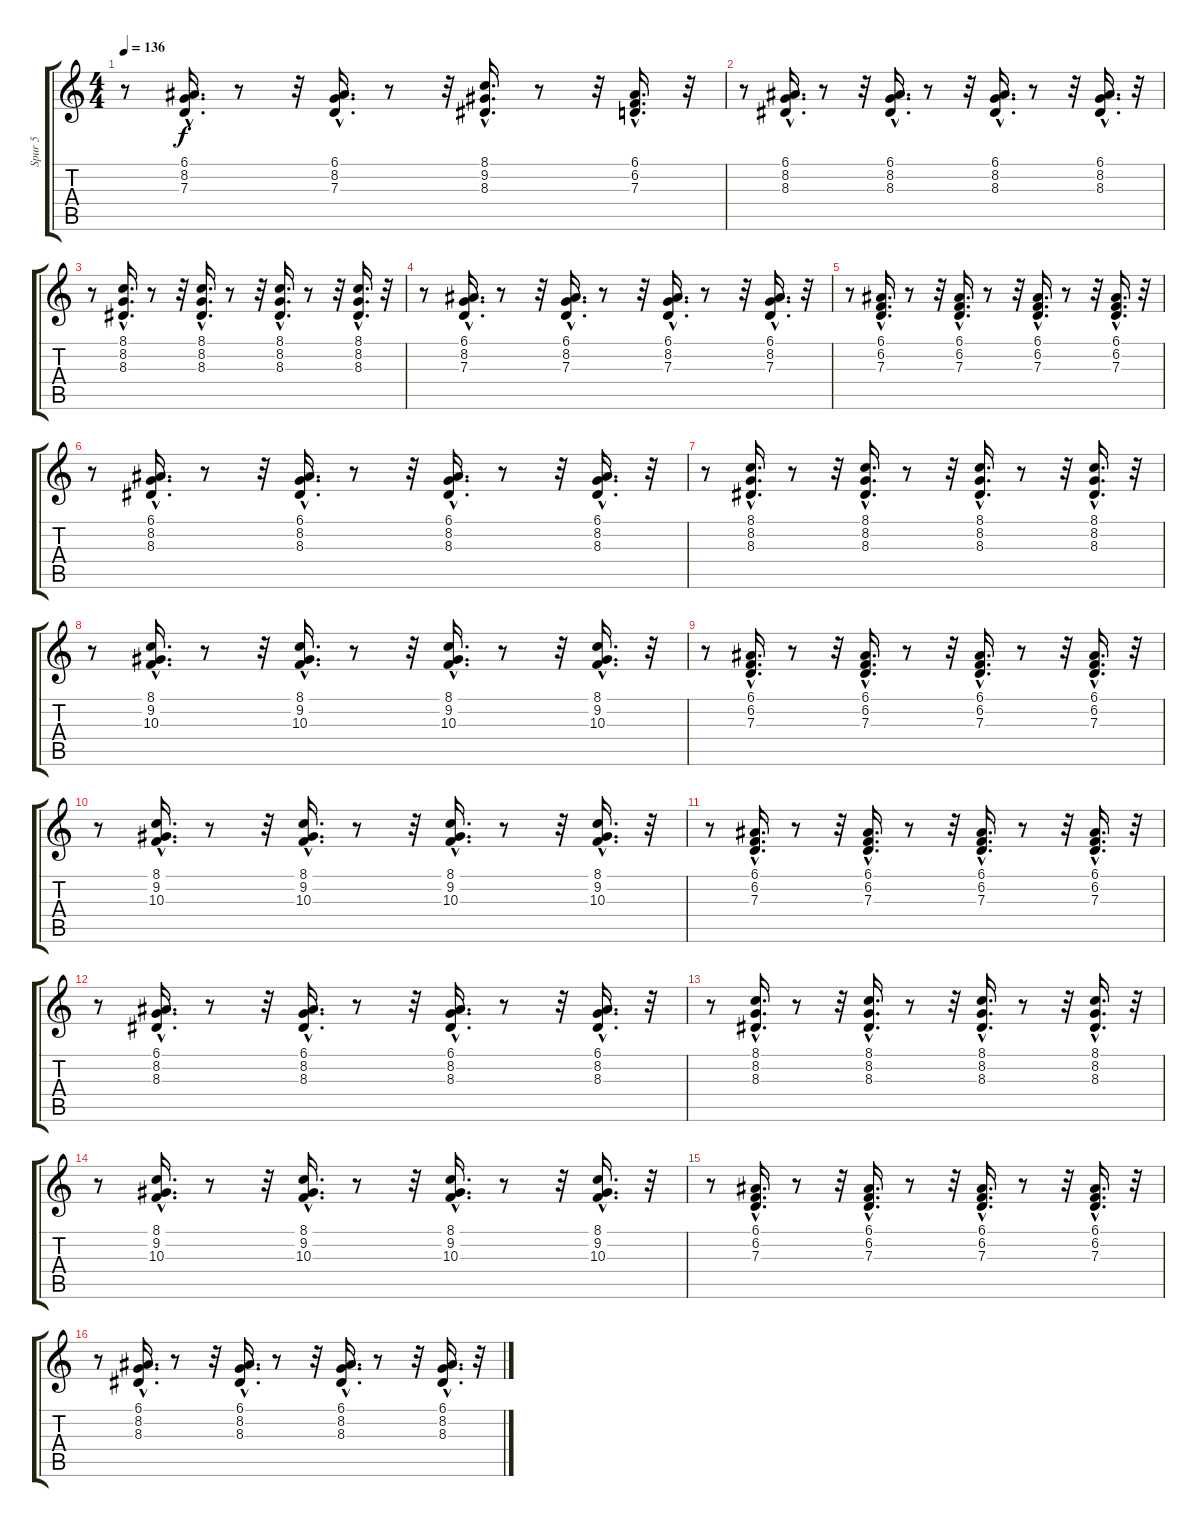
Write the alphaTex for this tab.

\track ("Spur 5" "Spur 5") {instrument brightacousticpiano}
\staff {score tabs}
\tuning (E4 B3 G3 D3 A2 E2) {hide}
\ts (4 4)
\tempo 136
\clef g2
\ks c
r.8{dy f} (6.1{hac} 8.2{hac} 7.3{hac}).16{d} r.8 r.32 (6.1{hac} 8.2{hac} 7.3{hac}).16{d} r.8 r.32 (8.1{hac} 9.2{hac} 8.3{hac}).16{d} r.8 r.32 (6.1{hac} 6.2{hac} 7.3{hac}).16{d} r.32 |
r.8 (6.1{hac} 8.2{hac} 8.3{hac}).16{d} r.8 r.32 (6.1{hac} 8.2{hac} 8.3{hac}).16{d} r.8 r.32 (6.1{hac} 8.2{hac} 8.3{hac}).16{d} r.8 r.32 (6.1{hac} 8.2{hac} 8.3{hac}).16{d} r.32 |
r.8 (8.1{hac} 8.2{hac} 8.3{hac}).16{d} r.8 r.32 (8.1{hac} 8.2{hac} 8.3{hac}).16{d} r.8 r.32 (8.1{hac} 8.2{hac} 8.3{hac}).16{d} r.8 r.32 (8.1{hac} 8.2{hac} 8.3{hac}).16{d} r.32 |
r.8 (6.1{hac} 8.2{hac} 7.3{hac}).16{d} r.8 r.32 (6.1{hac} 8.2{hac} 7.3{hac}).16{d} r.8 r.32 (6.1{hac} 8.2{hac} 7.3{hac}).16{d} r.8 r.32 (6.1{hac} 8.2{hac} 7.3{hac}).16{d} r.32 |
r.8 (6.1{hac} 6.2{hac} 7.3{hac}).16{d} r.8 r.32 (6.1{hac} 6.2{hac} 7.3{hac}).16{d} r.8 r.32 (6.1{hac} 6.2{hac} 7.3{hac}).16{d} r.8 r.32 (6.1{hac} 6.2{hac} 7.3{hac}).16{d} r.32 |
r.8 (6.1{hac} 8.2{hac} 8.3{hac}).16{d} r.8 r.32 (6.1{hac} 8.2{hac} 8.3{hac}).16{d} r.8 r.32 (6.1{hac} 8.2{hac} 8.3{hac}).16{d} r.8 r.32 (6.1{hac} 8.2{hac} 8.3{hac}).16{d} r.32 |
r.8 (8.1{hac} 8.2{hac} 8.3{hac}).16{d} r.8 r.32 (8.1{hac} 8.2{hac} 8.3{hac}).16{d} r.8 r.32 (8.1{hac} 8.2{hac} 8.3{hac}).16{d} r.8 r.32 (8.1{hac} 8.2{hac} 8.3{hac}).16{d} r.32 |
r.8 (8.1{hac} 9.2{hac} 10.3{hac}).16{d} r.8 r.32 (8.1{hac} 9.2{hac} 10.3{hac}).16{d} r.8 r.32 (8.1{hac} 9.2{hac} 10.3{hac}).16{d} r.8 r.32 (8.1{hac} 9.2{hac} 10.3{hac}).16{d} r.32 |
r.8 (6.1{hac} 6.2{hac} 7.3{hac}).16{d} r.8 r.32 (6.1{hac} 6.2{hac} 7.3{hac}).16{d} r.8 r.32 (6.1{hac} 6.2{hac} 7.3{hac}).16{d} r.8 r.32 (6.1{hac} 6.2{hac} 7.3{hac}).16{d} r.32 |
r.8 (8.1{hac} 9.2{hac} 10.3{hac}).16{d} r.8 r.32 (8.1{hac} 9.2{hac} 10.3{hac}).16{d} r.8 r.32 (8.1{hac} 9.2{hac} 10.3{hac}).16{d} r.8 r.32 (8.1{hac} 9.2{hac} 10.3{hac}).16{d} r.32 |
r.8 (6.1{hac} 6.2{hac} 7.3{hac}).16{d} r.8 r.32 (6.1{hac} 6.2{hac} 7.3{hac}).16{d} r.8 r.32 (6.1{hac} 6.2{hac} 7.3{hac}).16{d} r.8 r.32 (6.1{hac} 6.2{hac} 7.3{hac}).16{d} r.32 |
r.8 (6.1{hac} 8.2{hac} 8.3{hac}).16{d} r.8 r.32 (6.1{hac} 8.2{hac} 8.3{hac}).16{d} r.8 r.32 (6.1{hac} 8.2{hac} 8.3{hac}).16{d} r.8 r.32 (6.1{hac} 8.2{hac} 8.3{hac}).16{d} r.32 |
r.8 (8.1{hac} 8.2{hac} 8.3{hac}).16{d} r.8 r.32 (8.1{hac} 8.2{hac} 8.3{hac}).16{d} r.8 r.32 (8.1{hac} 8.2{hac} 8.3{hac}).16{d} r.8 r.32 (8.1{hac} 8.2{hac} 8.3{hac}).16{d} r.32 |
r.8 (8.1{hac} 9.2{hac} 10.3{hac}).16{d} r.8 r.32 (8.1{hac} 9.2{hac} 10.3{hac}).16{d} r.8 r.32 (8.1{hac} 9.2{hac} 10.3{hac}).16{d} r.8 r.32 (8.1{hac} 9.2{hac} 10.3{hac}).16{d} r.32 |
r.8 (6.1{hac} 6.2{hac} 7.3{hac}).16{d} r.8 r.32 (6.1{hac} 6.2{hac} 7.3{hac}).16{d} r.8 r.32 (6.1{hac} 6.2{hac} 7.3{hac}).16{d} r.8 r.32 (6.1{hac} 6.2{hac} 7.3{hac}).16{d} r.32 |
r.8 (6.1{hac} 8.2{hac} 8.3{hac}).16{d} r.8 r.32 (6.1{hac} 8.2{hac} 8.3{hac}).16{d} r.8 r.32 (6.1{hac} 8.2{hac} 8.3{hac}).16{d} r.8 r.32 (6.1{hac} 8.2{hac} 8.3{hac}).16{d} r.32
